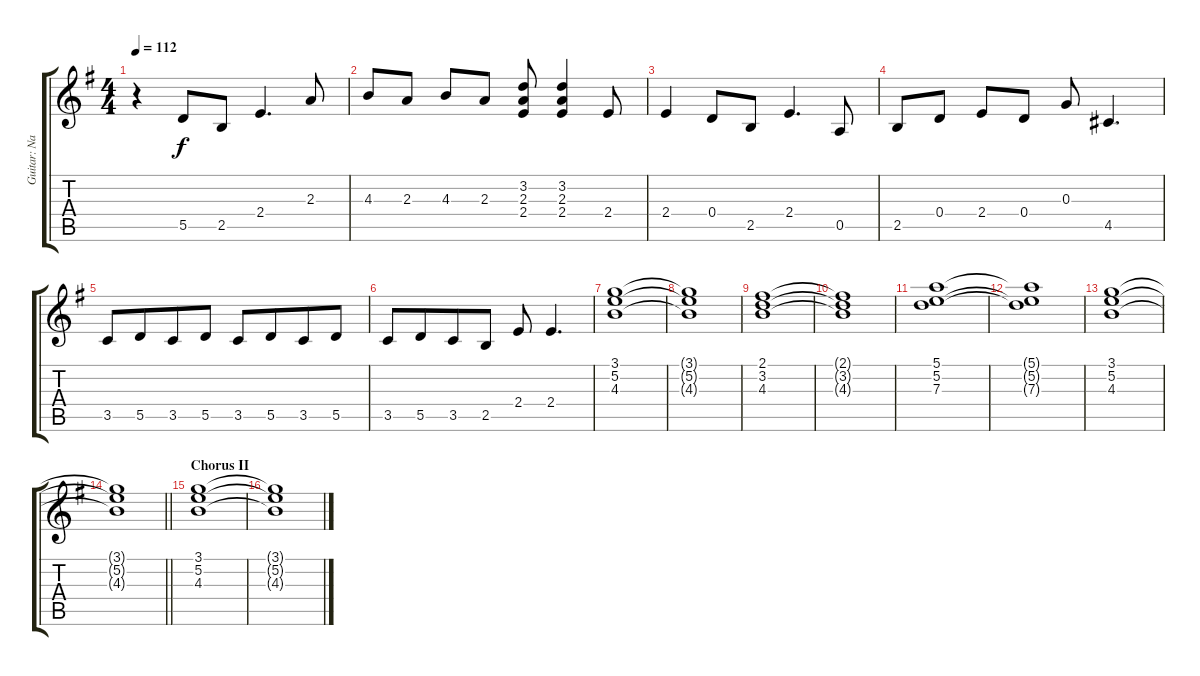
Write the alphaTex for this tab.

\track ("Guitar: Nancy" "Guitar: Na") {instrument distortionguitar}
\staff {score tabs}
\tuning (E4 B3 G3 D3 A2 E2) {hide}
\ts (4 4)
\tempo 112
\clef g2
\ks g
r.4{dy f} 5.5.8 2.5.8 2.4.4{d} 2.3.8 |
4.3.8 2.3.8 4.3.8 2.3.8 (3.2 2.3 2.4).8 (3.2 2.3 2.4).4 2.4.8 |
2.4.4 0.4.8 2.5.8 2.4.4{d} 0.5.8 |
2.5.8 0.4.8 2.4.8 0.4.8 0.3.8 4.5.4{d} |
3.5.8 5.5.8{beam merge} 3.5.8 5.5.8 3.5.8 5.5.8{beam merge} 3.5.8 5.5.8 |
3.5.8 5.5.8{beam merge} 3.5.8 2.5.8 2.4.8 2.4.4{d} |
(3.1 5.2 4.3).1 |
(3.1{t} 5.2{t} 4.3{t}).1 |
(2.1 3.2 4.3).1 |
(2.1{t} 3.2{t} 4.3{t}).1 |
(5.1 5.2 7.3).1 |
(5.1{t} 5.2{t} 7.3{t}).1 |
(3.1 5.2 4.3).1 |
\barLineRight lightlight
(3.1{t} 5.2{t} 4.3{t}).1 |
\section ("" "Chorus II")
(3.1 5.2 4.3).1 |
(3.1{t} 5.2{t} 4.3{t}).1
